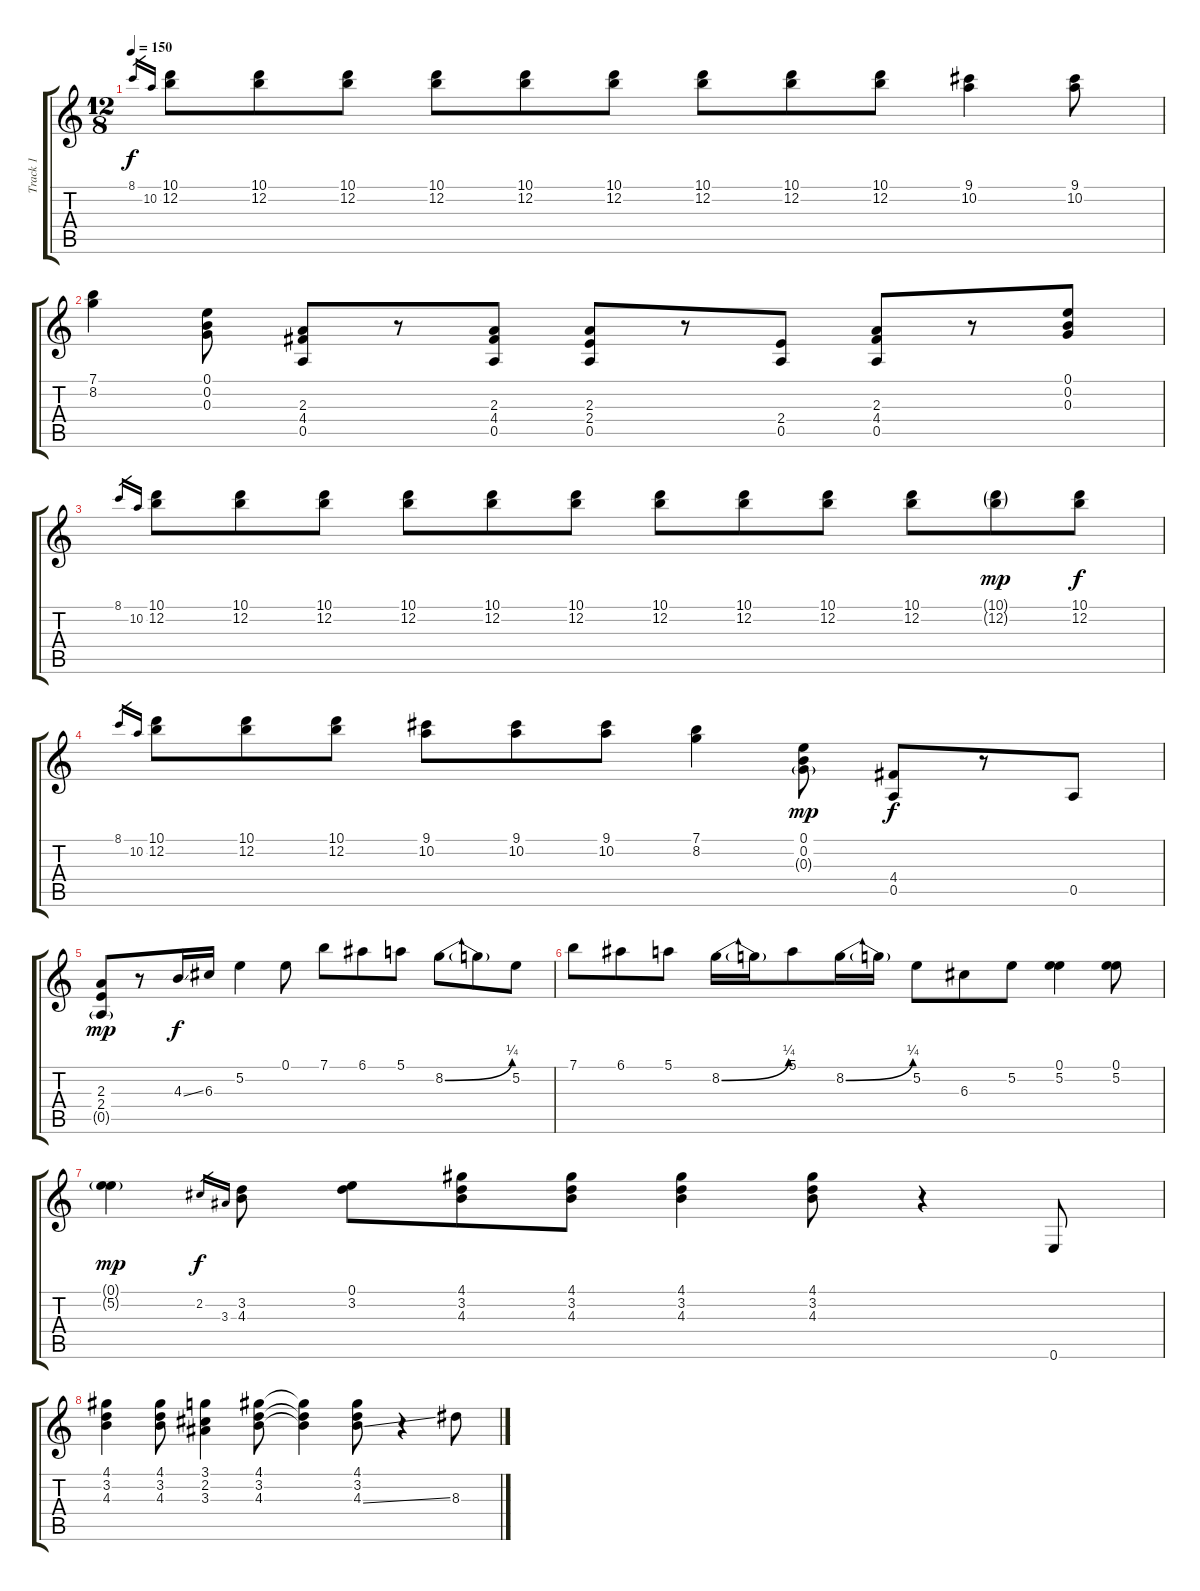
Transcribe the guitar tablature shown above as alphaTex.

\track ("Track 1" "Track 1") {instrument acousticguitarnylon}
\staff {score tabs}
\tuning (E4 B3 G3 D3 A2 E2) {hide}
\ts (12 8)
\tempo 150
\clef g2
\ks c
8.1.16{gr dy f} 10.2.16{gr} (10.1 12.2).8 (10.1 12.2).8 (10.1 12.2).8 (10.1 12.2).8 (10.1 12.2).8 (10.1 12.2).8 (10.1 12.2).8 (10.1 12.2).8 (10.1 12.2).8 (9.1 10.2).4 (9.1 10.2).8 |
(7.1 8.2).4 (0.1 0.2 0.3).8 (2.3 4.4 0.5).8 r.8 (2.3 4.4 0.5).8 (2.3 2.4 0.5).8 r.8 (2.4 0.5).8 (2.3 4.4 0.5).8 r.8 (0.1 0.2 0.3).8 |
8.1.16{gr} 10.2.16{gr} (10.1 12.2).8 (10.1 12.2).8 (10.1 12.2).8 (10.1 12.2).8 (10.1 12.2).8 (10.1 12.2).8 (10.1 12.2).8 (10.1 12.2).8 (10.1 12.2).8 (10.1 12.2).8 (10.1{g} 12.2{g}).8{dy mp} (10.1 12.2).8{dy f} |
8.1.16{gr} 10.2.16{gr} (10.1 12.2).8 (10.1 12.2).8 (10.1 12.2).8 (9.1 10.2).8 (9.1 10.2).8 (9.1 10.2).8 (7.1 8.2).4 (0.1 0.2 0.3{g}).8{dy mp} (4.4 0.5).8{dy f} r.8 0.5.8 |
(2.3 2.4 0.5{g}).8{dy mp} r.8 4.3{ss}.16{dy f} 6.3.16 5.2.4 0.1.8 7.1.8 6.1.8 5.1.8 8.2{be (bend 0 0 60 1)}.8 8.2{t}.8 5.2.8 |
7.1.8 6.1.8 5.1.8 8.2{be (bend 0 0 60 1)}.16 8.2{t}.16 5.1.8 8.2{be (bend 0 0 60 1)}.16 8.2{t}.16 5.2.8 6.3.8 5.2.8 (0.1 5.2).4 (0.1 5.2).8 |
(0.1{g} 5.2{g}).4{dy mp} 2.2.16{gr dy f} 3.3.16{gr} (3.2 4.3).8 (0.1 3.2).8 (4.1 3.2 4.3).8 (4.1 3.2 4.3).8 (4.1 3.2 4.3).4 (4.1 3.2 4.3).8 r.4 0.6.8 |
(4.1 3.2 4.3).4 (4.1 3.2 4.3).8 (3.1 2.2 3.3).4 (4.1 3.2 4.3).8 (4.1{t} 3.2{t} 4.3{t}).4 (4.1 3.2 4.3{ss}).8 r.4 8.3.8
